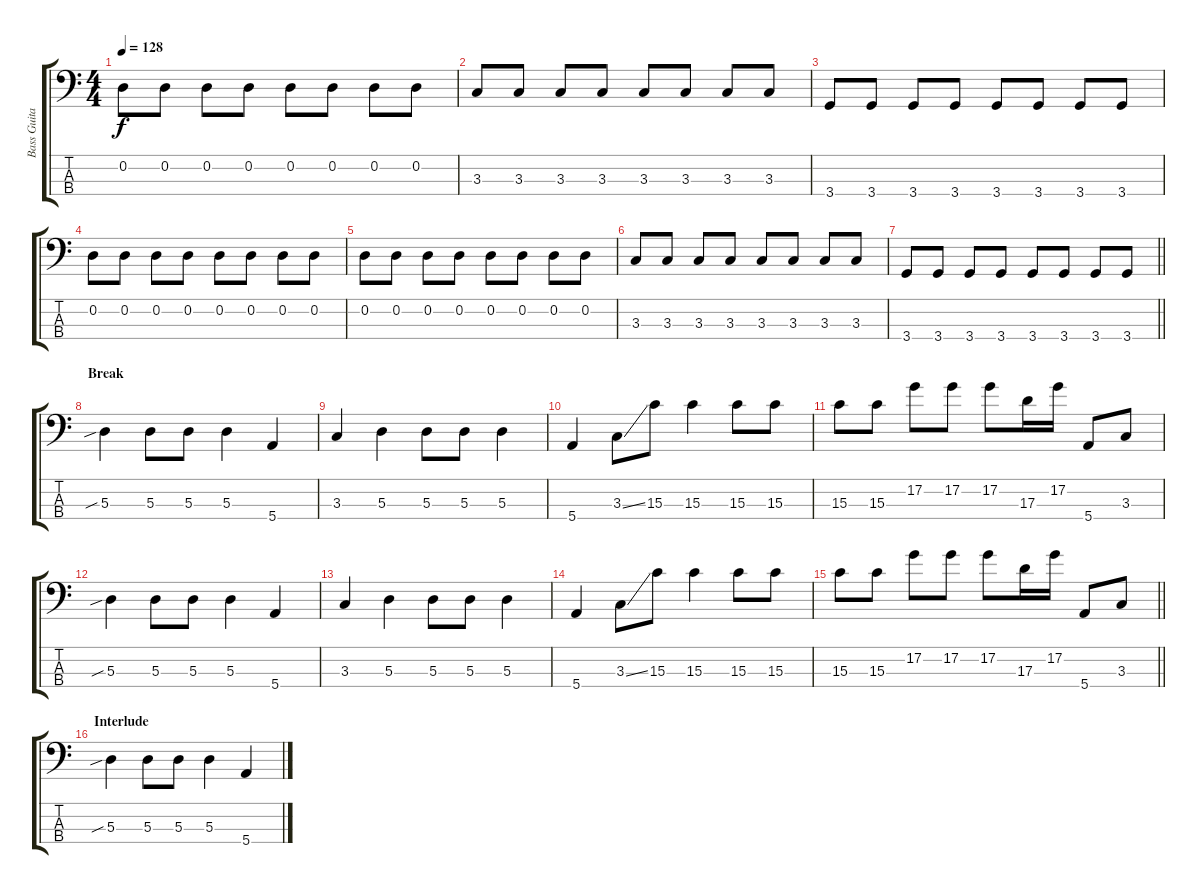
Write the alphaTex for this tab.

\track ("Bass Guitar" "Bass Guita") {instrument electricbassfinger}
\staff {score tabs}
\tuning (G2 D2 A1 E1) {hide}
\ts (4 4)
\tempo 128
\clef f4
\ks c
0.2.8{dy f} 0.2.8 0.2.8 0.2.8 0.2.8 0.2.8 0.2.8 0.2.8 |
3.3.8 3.3.8 3.3.8 3.3.8 3.3.8 3.3.8 3.3.8 3.3.8 |
3.4.8 3.4.8 3.4.8 3.4.8 3.4.8 3.4.8 3.4.8 3.4.8 |
0.2.8{instrument electricbasspick} 0.2.8 0.2.8 0.2.8 0.2.8 0.2.8 0.2.8 0.2.8 |
0.2.8 0.2.8 0.2.8 0.2.8 0.2.8 0.2.8 0.2.8 0.2.8 |
3.3.8 3.3.8 3.3.8 3.3.8 3.3.8 3.3.8 3.3.8 3.3.8 |
\barLineRight lightlight
3.4.8 3.4.8 3.4.8 3.4.8 3.4.8 3.4.8 3.4.8 3.4.8 |
\section ("" "Break")
5.3{sib}.4 5.3.8 5.3.8 5.3.4 5.4.4 |
3.3.4 5.3.4 5.3.8 5.3.8 5.3.4 |
5.4.4 3.3{ss}.8 15.3.8 15.3.4 15.3.8 15.3.8 |
15.3.8 15.3.8 17.2.8 17.2.8 17.2.8 17.3.16 17.2.16 5.4.8 3.3.8 |
5.3{sib}.4 5.3.8 5.3.8 5.3.4 5.4.4 |
3.3.4 5.3.4 5.3.8 5.3.8 5.3.4 |
5.4.4 3.3{ss}.8 15.3.8 15.3.4 15.3.8 15.3.8 |
\barLineRight lightlight
15.3.8 15.3.8 17.2.8 17.2.8 17.2.8 17.3.16 17.2.16 5.4.8 3.3.8 |
\section ("" "Interlude")
5.3{sib}.4 5.3.8 5.3.8 5.3.4 5.4.4
